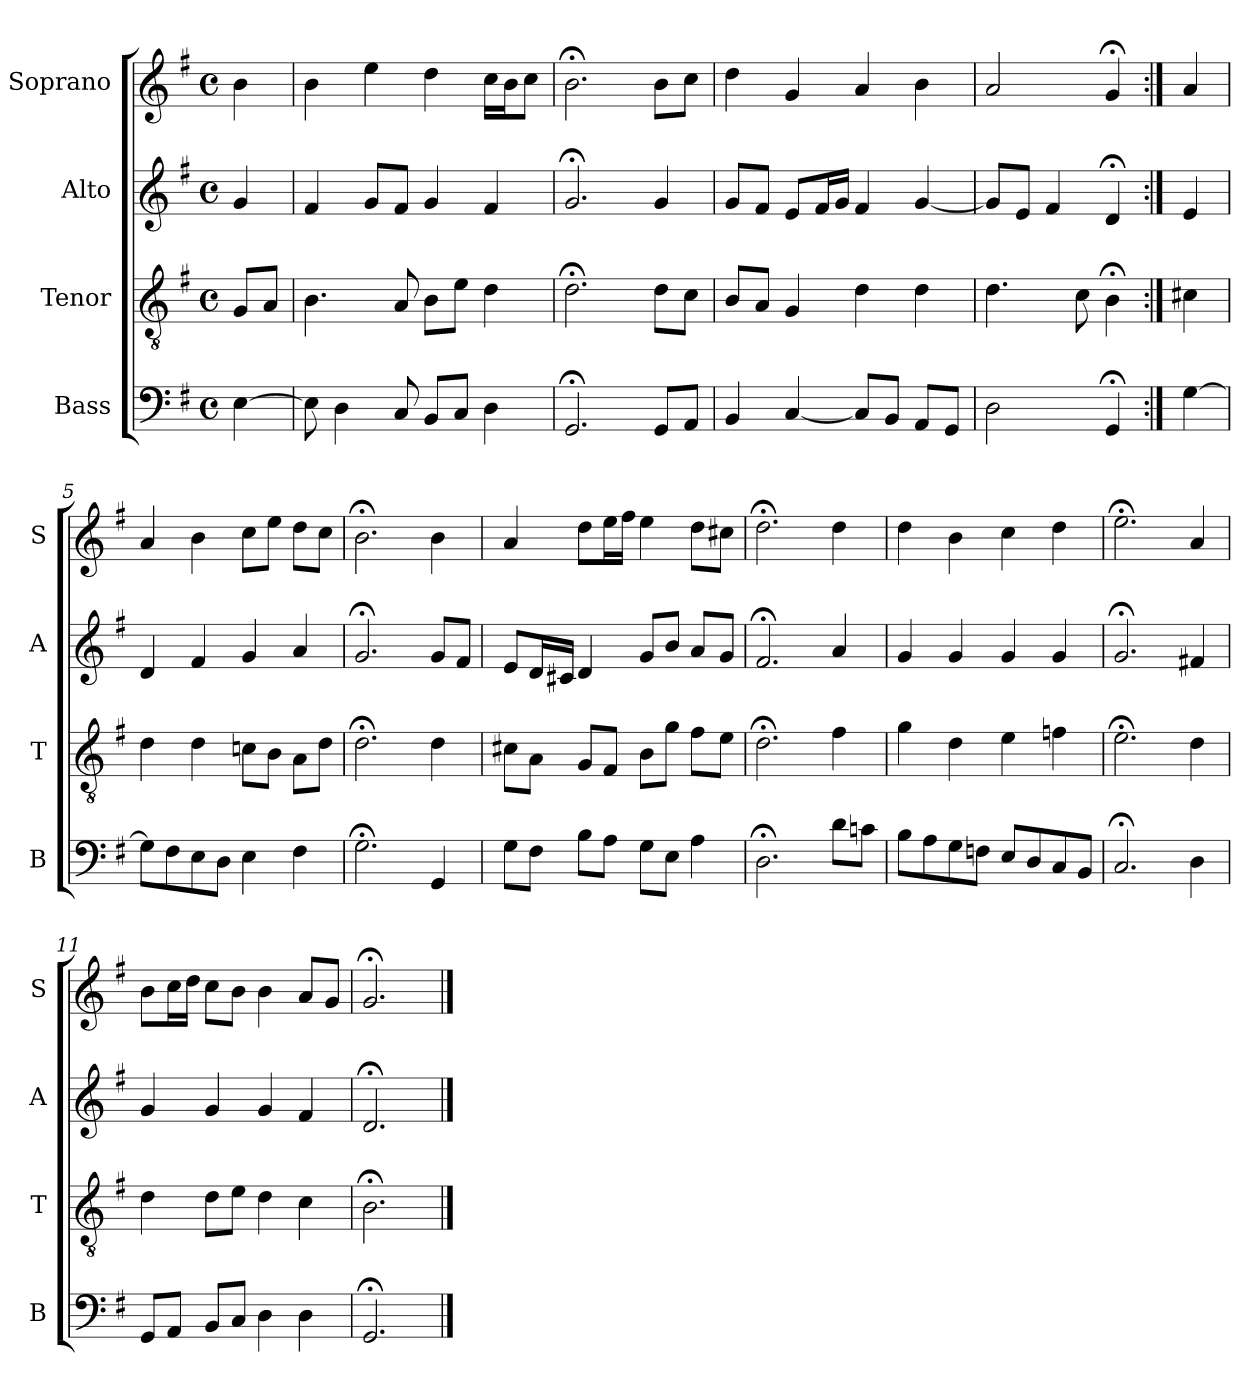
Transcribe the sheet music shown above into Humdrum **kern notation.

**kern	**kern	**kern	**kern
*part4	*part3	*part2	*part1
*staff4	*staff3	*staff2	*staff1
*I"Bass	*I"Tenor	*I"Alto	*I"Soprano
*I'B	*I'T	*I'A	*I'S
*clefF4	*clefGv2	*clefG2	*clefG2
*k[f#]	*k[f#]	*k[f#]	*k[f#]
*G:	*G:	*G:	*G:
*M4/4	*M4/4	*M4/4	*M4/4
*met(c)	*met(c)	*met(c)	*met(c)
*MM100	*MM100	*MM100	*MM100
=	=	=	=
[4E	8GL	4g	4b
.	8AJ	.	.
=1	=1	=1	=1
8E]	4.B	4f#	4b
4D	.	.	.
.	.	8gL	4ee
8C	8A	8f#J	.
8BBL	8BL	4gi	4ddi
8CJ	8eJ	.	.
4D	4d	4f#i	16cciLL
.	.	.	16bJ
.	.	.	8ccJ
=2	=2	=2	=2
2.GG;<	2.d;<	2.g;<	2.b;<
8GGL	8dL	4g	8bL
8AAJ	8cJ	.	8ccJ
=3	=3	=3	=3
4BB	8BL	8gL	4dd
.	8AJ	8f#J	.
[4C	4G	8eL	4g
.	.	16f#L	.
.	.	16gJJ	.
8CL]	4d	4f#	4a
8BBJ	.	.	.
8AAL	4d	[4g	4b
8GGJ	.	.	.
=4	=4	=4	=4
2D	4.d	8gL]	2a
.	.	8eJ	.
.	.	4f#	.
.	8c	.	.
4GG;<	4B;<	4d;<	4g;<
=:|!	=:|!	=:|!	=:|!
[4G	4c#X	4e	4a
=5	=5	=5	=5
8GL]	4d	4d	4a
8F#	.	.	.
8E	4d	4f#	4b
8DJ	.	.	.
4E	8cnL	4g	8ccL
.	8BJ	.	8eeJ
4F#	8AL	4a	8ddL
.	8dJ	.	8ccJ
=6	=6	=6	=6
2.G;<	2.d;<	2.g;<	2.b;<
4GG	4d	8gL	4b
.	.	8f#J	.
=7	=7	=7	=7
8GL	8c#XL	8eL	4a
8F#J	8AJ	16dL	.
.	.	16c#XJJ	.
8BL	8GL	4d	8ddL
8AJ	8F#J	.	16eeL
.	.	.	16ff#JJ
8GL	8BL	8gL	4ee
8EJ	8gJ	8bJ	.
4A	8f#L	8aL	8ddL
.	8eJ	8gJ	8cc#XJ
=8	=8	=8	=8
2.D;<	2.d;<	2.f#;<	2.dd;<
8dL	4f#	4a	4dd
8cnJ	.	.	.
=9	=9	=9	=9
8BL	4g	4g	4dd
8A	.	.	.
8G	4d	4g	4b
8FnJ	.	.	.
8EL	4e	4g	4cc
8D	.	.	.
8C	4fn	4g	4dd
8BBJ	.	.	.
=10	=10	=10	=10
2.C;<	2.e;<	2.g;<	2.ee;<
4D	4d	4f#X	4a
=11	=11	=11	=11
8GGL	4d	4g	8bL
8AAJ	.	.	16ccL
.	.	.	16ddJJ
8BBL	8dL	4g	8ccL
8CJ	8eJ	.	8bJ
4D	4d	4g	4b
4D	4c	4f#	8aL
.	.	.	8gJ
=12	=12	=12	=12
2.GG;<	2.B;<	2.d;<	2.g;<
==	==	==	==
*-	*-	*-	*-
